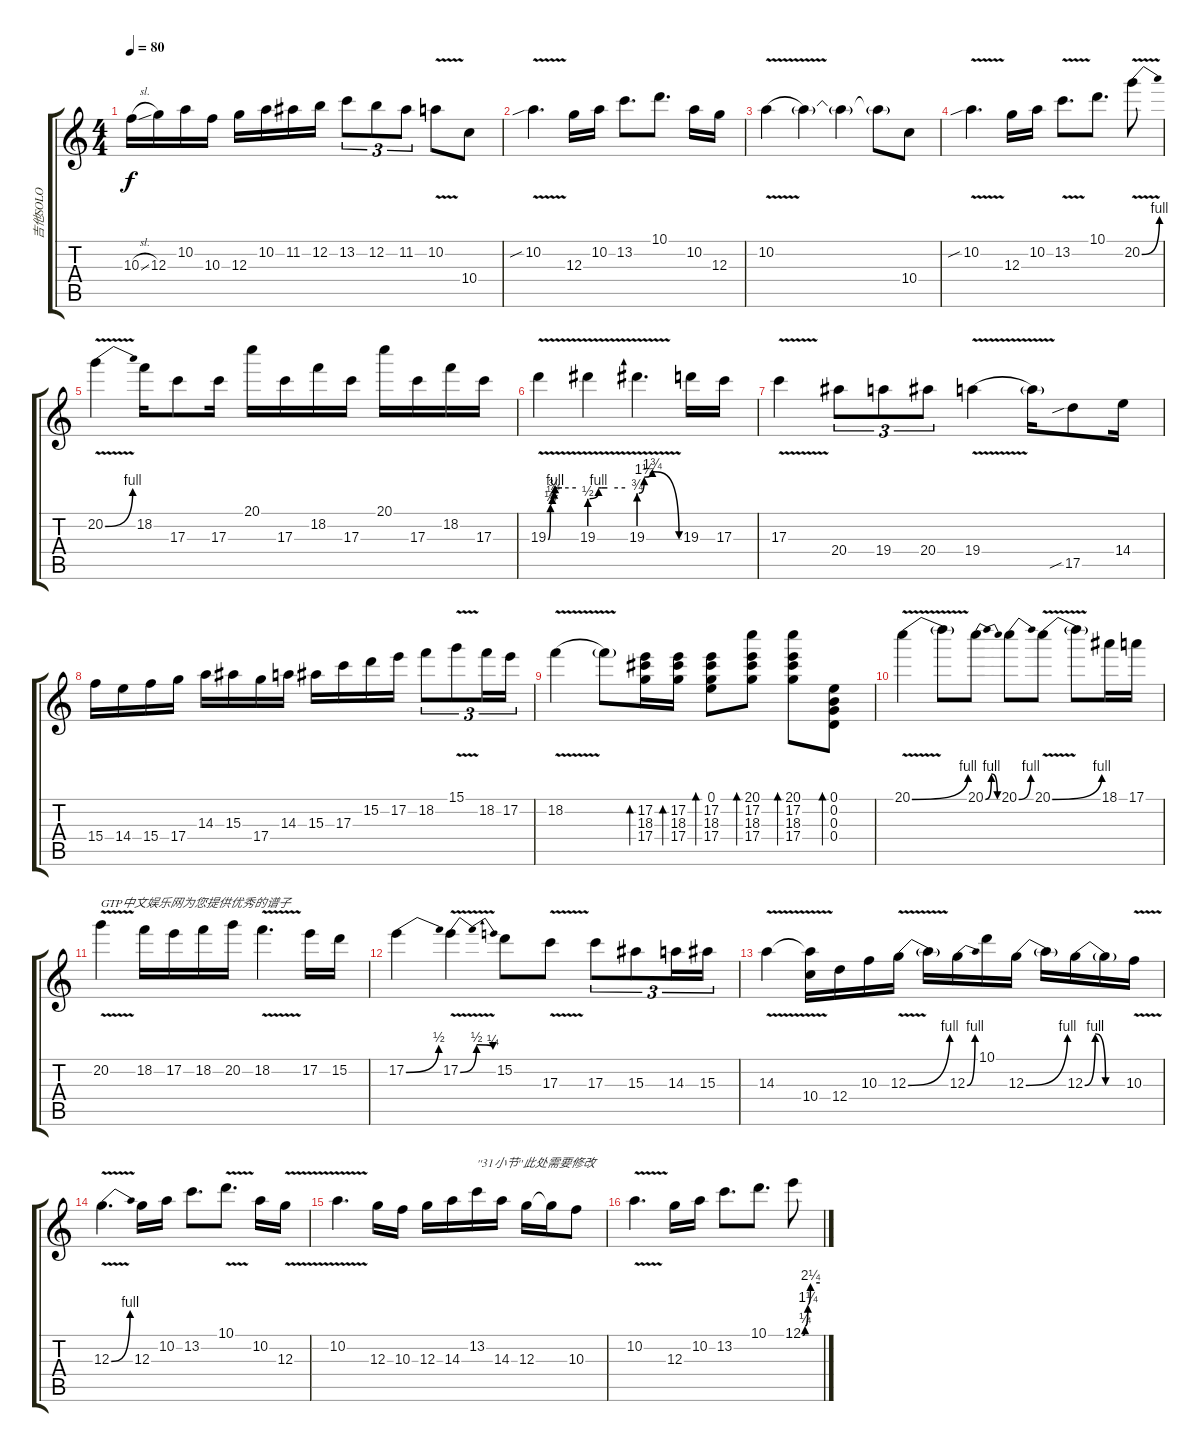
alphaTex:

\track ("吉他SOLO" "吉他SOLO") {instrument overdrivenguitar}
\staff {score tabs}
\tuning (E4 B3 G3 D3 A2 E2) {hide}
\ts (4 4)
\tempo 80
\clef g2
\ks c
10.3{sl}.16{dy f} 12.3.16 10.2.16 10.3.16 12.3.16 10.2.16 11.2.16 12.2.16 13.2.8{tu (3 2)} 12.2.8{tu (3 2)} 11.2.8{tu (3 2)} 10.2{v}.8 10.4.8 |
10.2{v sib}.4{d} 12.3.16 10.2.16 13.2.8{d} 10.1.8{d} 10.2.16 12.3.16 |
10.2{be (hold 0 0 60 0) v}.4 10.2{t}.4 10.2{t}.4 10.2{t}.8 10.4.8 |
10.2{be (hold 0 0 60 0) v sib}.4{d} 12.3.16 10.2.16 13.2{be (hold 0 0 60 0) v}.8{d} 10.1.8{d} 20.2{be (bend 0 0 60 4) v}.8 |
20.2{be (bend 0 0 60 4) v}.4 18.2.16 17.3.8 17.3.16 20.1.16 17.3.16 18.2.16 17.3.16 20.1.16 17.3.16 18.2.16 17.3.16 |
19.3{be (custom 0 0 5 1 9 2 13 3 15 4 20 4 30 4 60 4) v}.4 19.3{be (custom 0 2 15 4 20 4 30 4 60 4) v}.4 19.3{be (custom 0 3 8 6 20 7 60 0) v}.4{d} 19.3.16 17.3.16 |
17.3{be (hold 0 0 60 0) v}.4 20.4.8{tu (3 2)} 19.4.8{tu (3 2)} 20.4.8{tu (3 2)} 19.4{be (hold 0 0 60 0) v}.4 19.4{t}.16 17.5{sib}.8 14.4.16 |
15.4.16 14.4.16 15.4.16 17.4.16 14.3.16 15.3.16 17.4.16 14.3.16 15.3.16 17.3.16 15.2.16 17.2.16 18.2.8{tu (3 2)} 15.1{v}.8{tu (3 2)} 18.2.16{tu (3 2)} 17.2.16{tu (3 2)} |
18.2{be (hold 0 0 60 0) v}.4 18.2{t}.8 (17.2 18.3 17.4).16{bd 60} (17.2 18.3 17.4).16{bd 60} (0.1 17.2 18.3 17.4).8{bd 60} (20.1 17.2 18.3 17.4).8{bd 60} (20.1 17.2 18.3 17.4).8{bd 60} (0.1 0.2 0.3 0.4).8{bd 60} |
20.1{be (bend 0 0 60 4) v}.4 20.1{t}.8 20.1{be (bendrelease 0 0 10 4 20 4 60 0)}.8 20.1{be (bend 0 0 60 4)}.8 20.1{be (bend 0 0 60 4) v}.8 20.1{t}.8 18.1.16 17.1.16 |
20.2{be (hold 0 0 60 0) v}.4{txt "GTP中文娱乐网为您提供优秀的谱子"} 18.2.16 17.2.16 18.2.16 20.2.16 18.2{be (hold 0 0 60 0) v}.4{d} 17.2.16 15.2.16 |
17.2{be (bend 0 0 60 2)}.4 17.2{be (bendrelease 0 0 30 2 45 2 60 1) v}.4 15.2.8 17.3{v}.8 17.3.8{tu (3 2)} 15.3.8{tu (3 2)} 14.3.16{tu (3 2)} 15.3.16{tu (3 2)} |
14.3{v}.4 (14.3{t} 10.4).16 12.4.16 10.3.16 12.3{be (bend 0 0 60 4) v}.16 12.3{t}.16 12.3{be (bend 0 0 60 4)}.16 10.1.16 12.3{be (bend 0 0 60 4)}.16 12.3{t}.16 12.3{be (custom 0 0 15 4 30 0 60 0)}.16 12.3{t}.16 10.3{v}.16 |
12.3{be (bend 0 0 60 4) v}.4{d} 12.3.16 10.2.16 13.2{be (hold 0 0 60 0)}.8{d} 10.1{v}.8{d} 10.2.16 12.3{v}.16 |
10.2{v}.4{d} 12.3.16 10.3.16 12.3.16 14.3.16 13.2.16{txt "''31小节''此处需要修改"} 14.3.16 12.3.16 12.3{t}.16 10.3.8 |
10.2{v}.4{d} 12.3.16 10.2.16 13.2.8{d} 10.1.8{d} 12.1{be (custom 0 0 8 1 18 5 27 9 60 9)}.8
